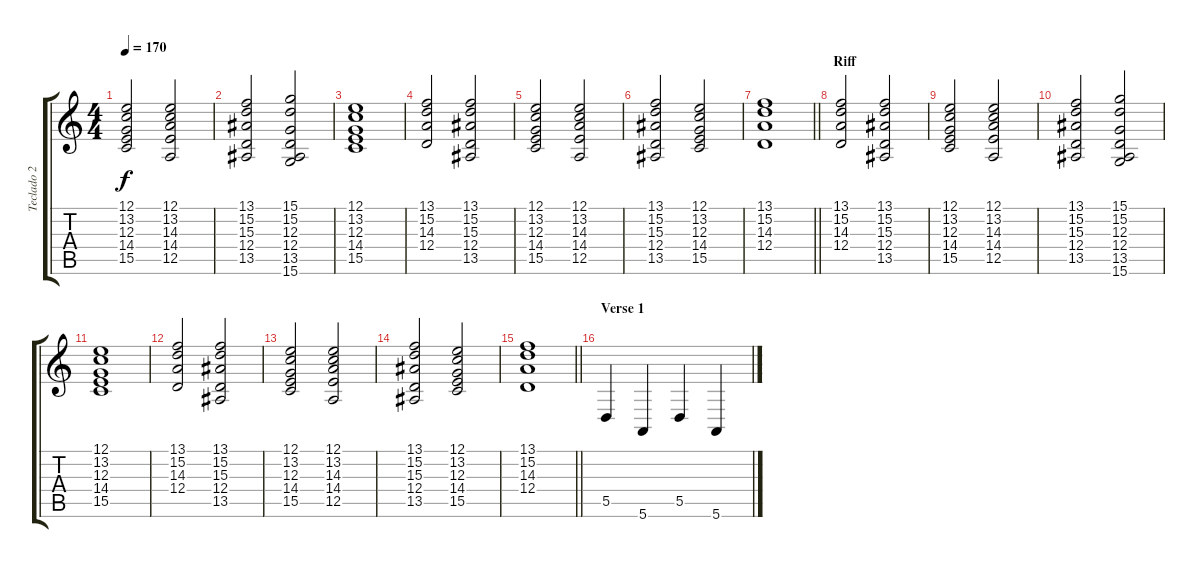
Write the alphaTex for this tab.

\track ("Teclado 2" "Teclado 2") {instrument tremolostrings}
\staff {score tabs}
\tuning (E4 B3 G3 D3 A2 E2) {hide}
\ts (4 4)
\tempo 170
\clef g2
\ks c
(12.1 13.2 12.3 14.4 15.5).2{dy f} (12.1 13.2 14.3 14.4 12.5).2 |
(13.1 15.2 15.3 12.4 13.5).2 (15.1 15.2 12.3 12.4 13.5 15.6).2 |
(12.1 13.2 12.3 14.4 15.5).1 |
(13.1 15.2 14.3 12.4).2 (13.1 15.2 15.3 12.4 13.5).2 |
(12.1 13.2 12.3 14.4 15.5).2 (12.1 13.2 14.3 14.4 12.5).2 |
(13.1 15.2 15.3 12.4 13.5).2 (12.1 13.2 12.3 14.4 15.5).2 |
\barLineRight lightlight
(13.1 15.2 14.3 12.4).1 |
\section ("" "Riff")
(13.1 15.2 14.3 12.4).2 (13.1 15.2 15.3 12.4 13.5).2 |
(12.1 13.2 12.3 14.4 15.5).2 (12.1 13.2 14.3 14.4 12.5).2 |
(13.1 15.2 15.3 12.4 13.5).2 (15.1 15.2 12.3 12.4 13.5 15.6).2 |
(12.1 13.2 12.3 14.4 15.5).1 |
(13.1 15.2 14.3 12.4).2 (13.1 15.2 15.3 12.4 13.5).2 |
(12.1 13.2 12.3 14.4 15.5).2 (12.1 13.2 14.3 14.4 12.5).2 |
(13.1 15.2 15.3 12.4 13.5).2 (12.1 13.2 12.3 14.4 15.5).2 |
\barLineRight lightlight
(13.1 15.2 14.3 12.4).1 |
\section ("" "Verse 1")
5.5.4{volume 16 instrument harpsichord} 5.6.4 5.5.4 5.6.4
